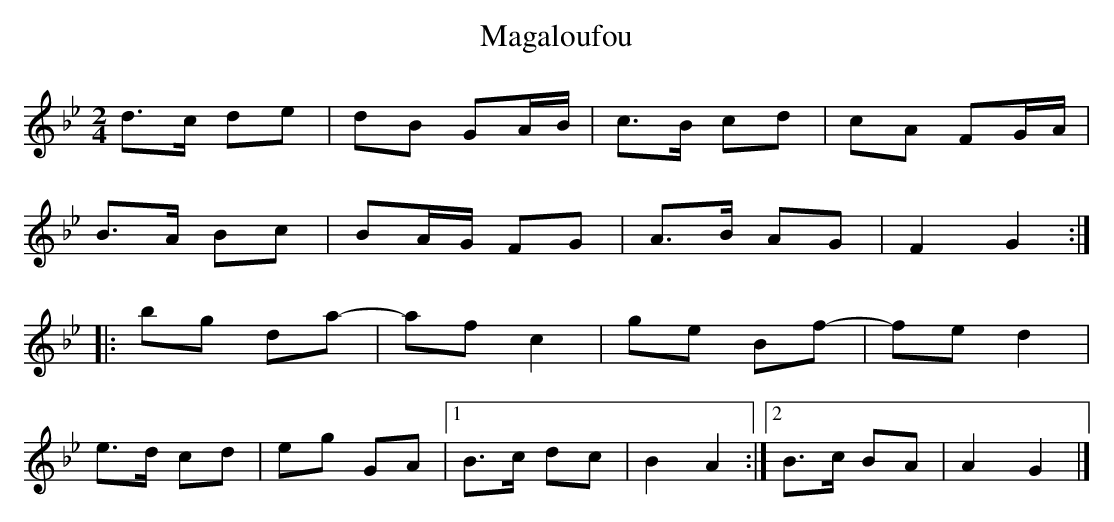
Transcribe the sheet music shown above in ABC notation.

X:1
T:Magaloufou
M:2/4
L:1/8
K:Gmin
d>c de|dB GA/2B/2|c>B cd|cA FG/2A/2|
B>A Bc|BA/2G/2 FG|A>B AG|F2 G2:|
|:bg da|-af c2|ge Bf|-fe d2|
e>d cd|eg GA|1)B>c dc|B2 A2:|2)B>c BA|A2 G2|]
